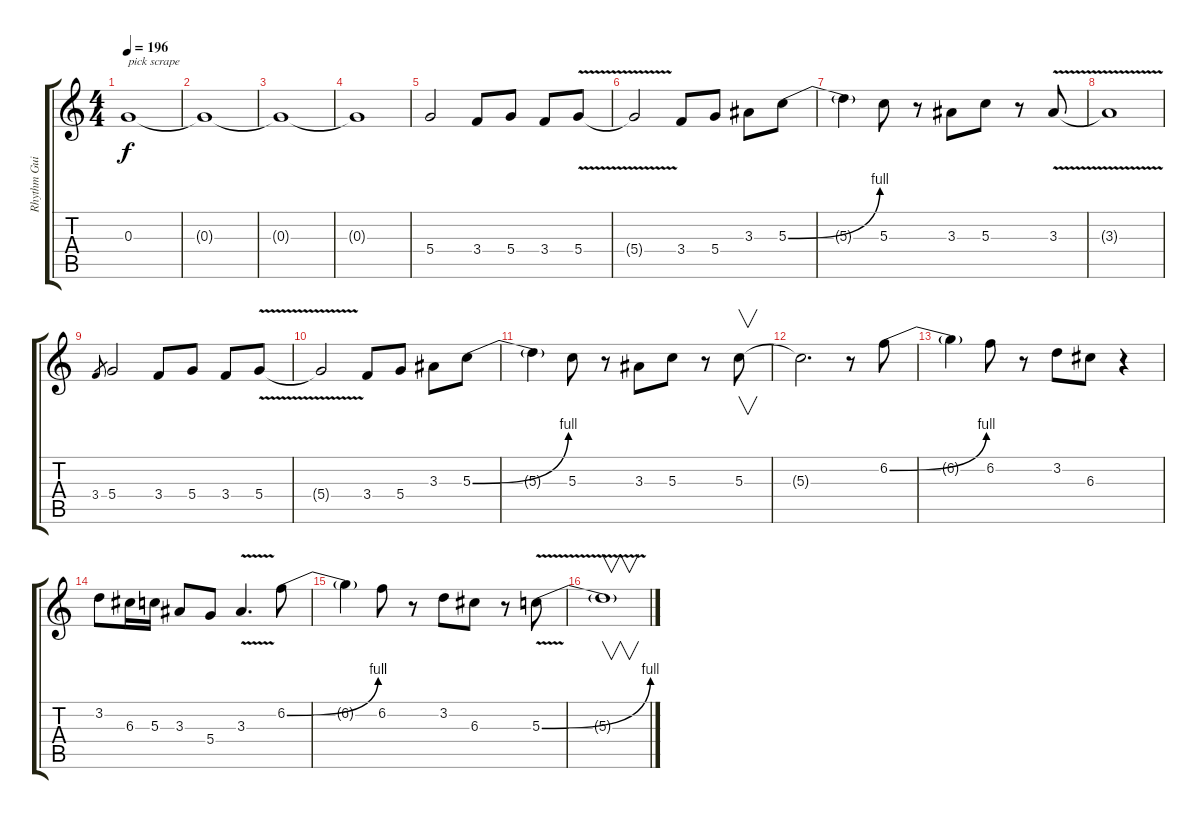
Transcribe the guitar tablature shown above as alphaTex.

\track ("Rhythm Guitar (R. Blackmore)" "Rhythm Gui") {instrument overdrivenguitar}
\staff {score tabs}
\tuning (E4 B3 G3 D3 A2 E2) {hide}
\ts (4 4)
\tempo 196
\clef g2
\ks c
0.3.1{txt "pick scrape" dy f} |
0.3{t}.1 |
0.3{t}.1 |
0.3{t}.1 |
5.4.2 3.4.8 5.4.8 3.4.8 5.4{v}.8 |
5.4{t}.2 3.4.8 5.4.8 3.3.8 5.3{be (bend 0 0 60 4)}.8 |
5.3{t}.4 5.3.8 r.8 3.3.8 5.3.8 r.8 3.3{v}.8 |
3.3{t}.1 |
3.4.8{gr} 5.4.2 3.4.8 5.4.8 3.4.8 5.4{v}.8 |
5.4{t}.2 3.4.8 5.4.8 3.3.8 5.3{be (bend 0 0 60 4)}.8 |
5.3{t}.4 5.3.8 r.8 3.3.8 5.3.8 r.8 5.3.8{v} |
5.3{t}.2{d} r.8 6.2{be (bend 0 0 60 4)}.8 |
6.2{t}.4 6.2.8 r.8 3.2.8 6.3.8 r.4 |
3.2.8 6.3.16 5.3.16 3.3.8 5.4.8 3.3{v}.4{d} 6.2{be (bend 0 0 60 4)}.8 |
6.2{t}.4 6.2.8 r.8 3.2.8 6.3.8 r.8 5.3{be (bend 0 0 60 4) v}.8 |
5.3{t}.1{v}
